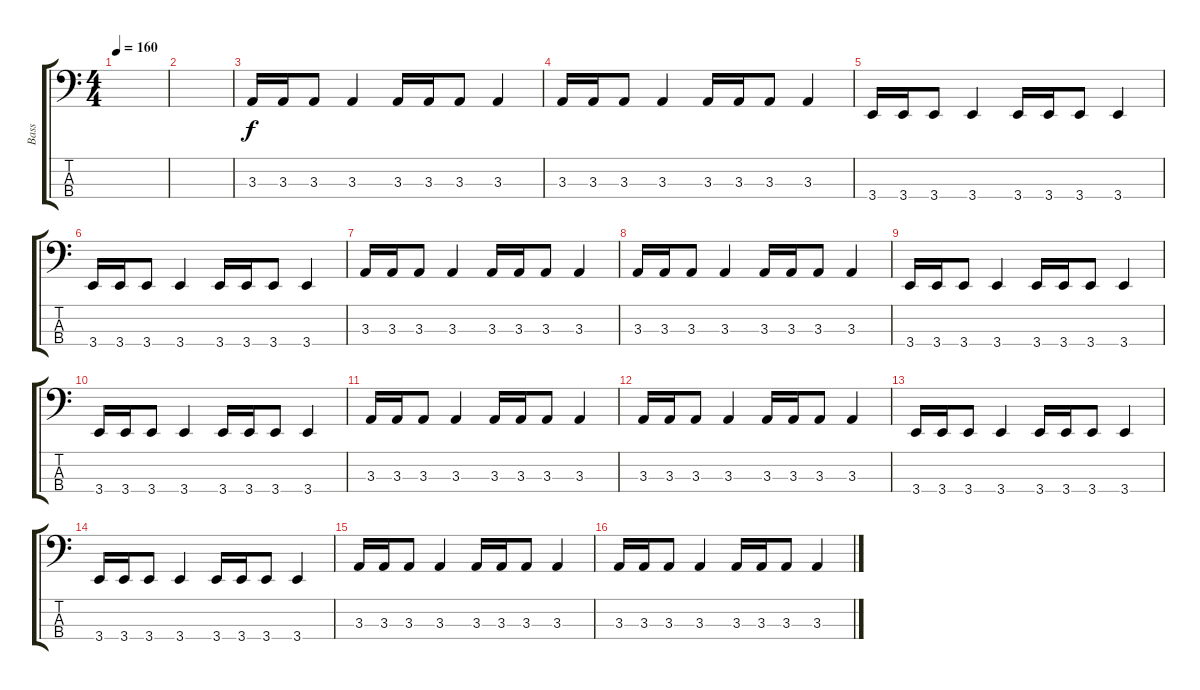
\track ("Bass" "Bass") {instrument electricbasspick}
\staff {score tabs}
\tuning (E2 B1 Gb1 Db1) {hide}
\ts (4 4)
\tempo 160
\clef f4
\ks c
|
|
3.3.16 3.3.16 3.3.8 3.3.4 3.3.16 3.3.16 3.3.8 3.3.4 |
3.3.16 3.3.16 3.3.8 3.3.4 3.3.16 3.3.16 3.3.8 3.3.4 |
3.4.16 3.4.16 3.4.8 3.4.4 3.4.16 3.4.16 3.4.8 3.4.4 |
3.4.16 3.4.16 3.4.8 3.4.4 3.4.16 3.4.16 3.4.8 3.4.4 |
3.3.16 3.3.16 3.3.8 3.3.4 3.3.16 3.3.16 3.3.8 3.3.4 |
3.3.16 3.3.16 3.3.8 3.3.4 3.3.16 3.3.16 3.3.8 3.3.4 |
3.4.16 3.4.16 3.4.8 3.4.4 3.4.16 3.4.16 3.4.8 3.4.4 |
3.4.16 3.4.16 3.4.8 3.4.4 3.4.16 3.4.16 3.4.8 3.4.4 |
3.3.16 3.3.16 3.3.8 3.3.4 3.3.16 3.3.16 3.3.8 3.3.4 |
3.3.16 3.3.16 3.3.8 3.3.4 3.3.16 3.3.16 3.3.8 3.3.4 |
3.4.16 3.4.16 3.4.8 3.4.4 3.4.16 3.4.16 3.4.8 3.4.4 |
3.4.16 3.4.16 3.4.8 3.4.4 3.4.16 3.4.16 3.4.8 3.4.4 |
3.3.16 3.3.16 3.3.8 3.3.4 3.3.16 3.3.16 3.3.8 3.3.4 |
3.3.16 3.3.16 3.3.8 3.3.4 3.3.16 3.3.16 3.3.8 3.3.4
